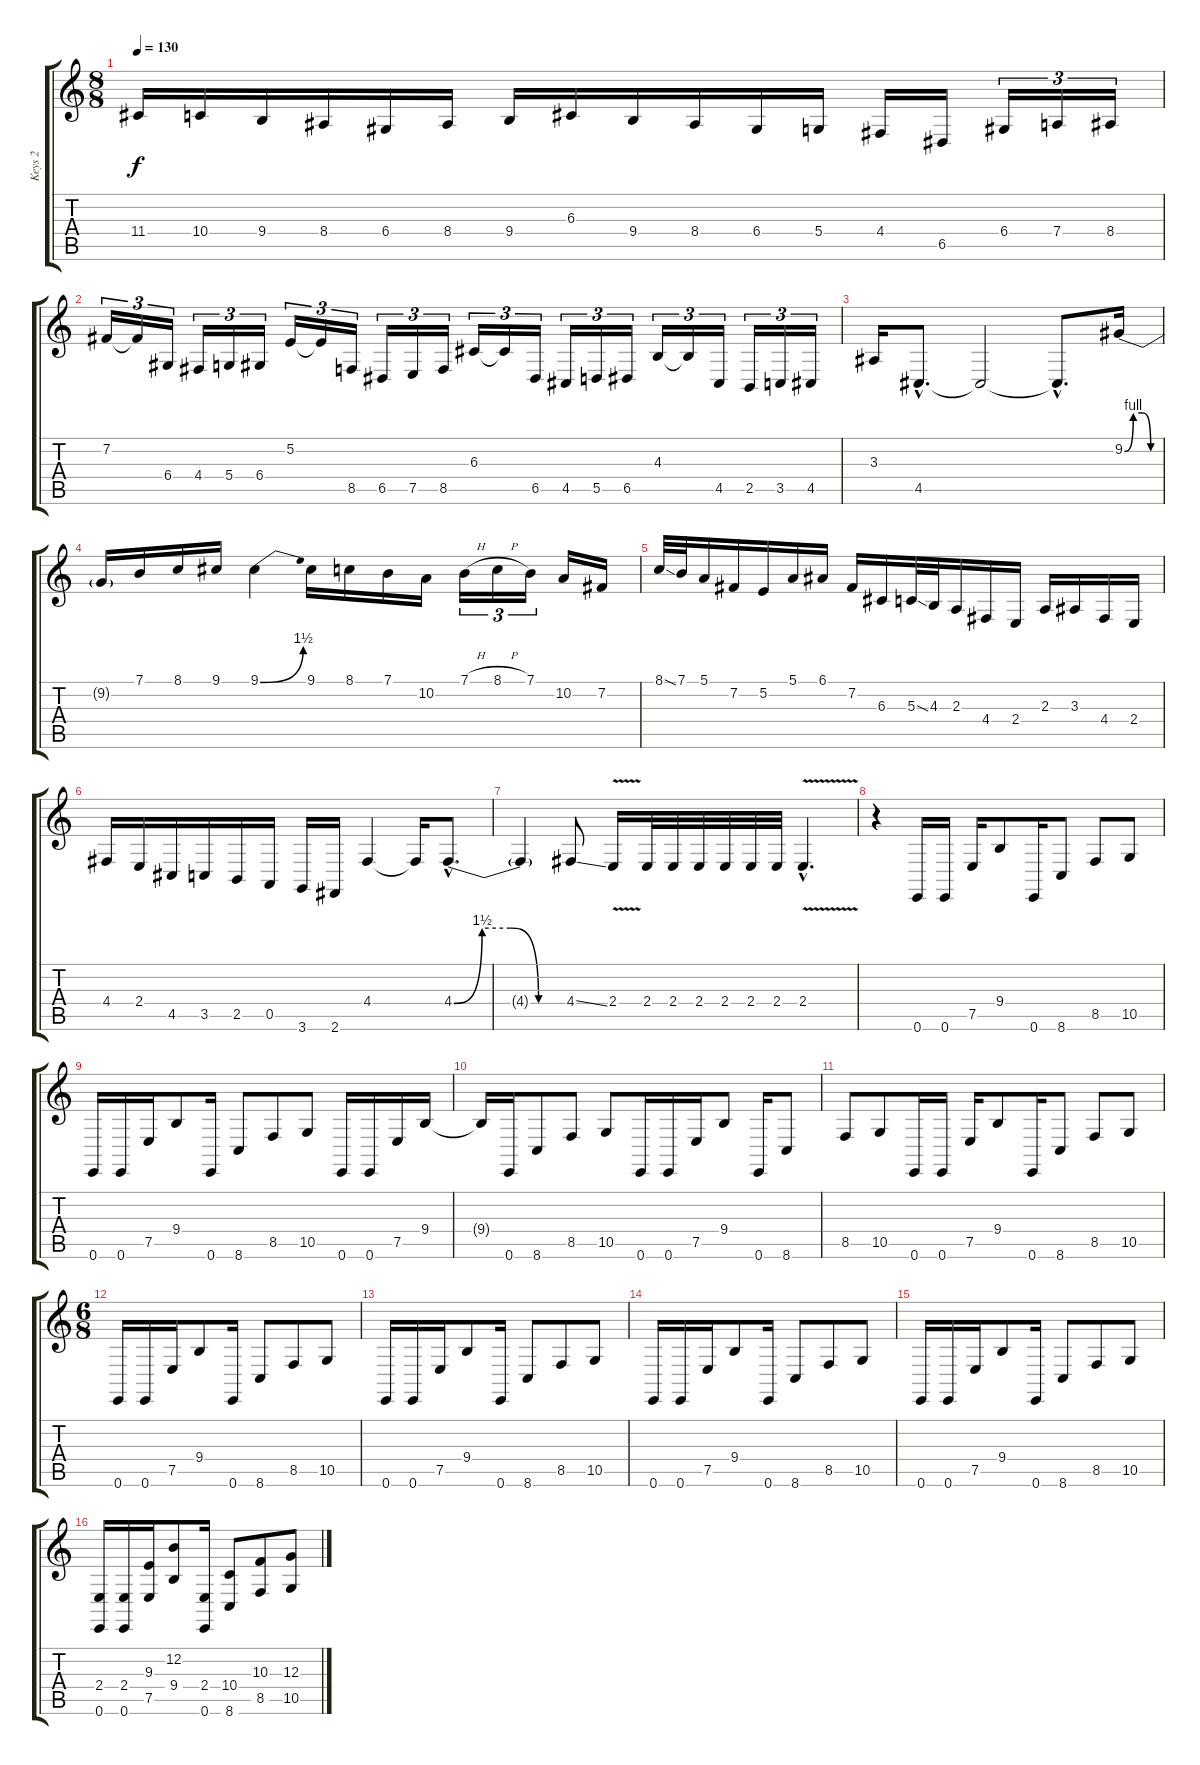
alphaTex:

\track ("Keys 2" "Keys 2") {instrument rockorgan}
\staff {score tabs}
\tuning (E4 B3 G3 D3 A2 E2) {hide}
\ts (8 8)
\tempo 130
\clef g2
\ks c
11.4.16{dy f} 10.4.16 9.4.16 8.4.16 6.4.16 8.4.16 9.4.16 6.3.16 9.4.16 8.4.16 6.4.16 5.4.16 4.4.16 6.5.16 6.4.16{tu (3 2)} 7.4.16{tu (3 2)} 8.4.16{tu (3 2)} |
7.2.16{tu (3 2)} 7.2{t}.16{tu (3 2)} 6.4.16{tu (3 2)} 4.4.16{tu (3 2)} 5.4.16{tu (3 2)} 6.4.16{tu (3 2)} 5.2.16{tu (3 2)} 5.2{t}.16{tu (3 2)} 8.5.16{tu (3 2)} 6.5.16{tu (3 2)} 7.5.16{tu (3 2)} 8.5.16{tu (3 2)} 6.3.16{tu (3 2)} 6.3{t}.16{tu (3 2)} 6.5.16{tu (3 2)} 4.5.16{tu (3 2)} 5.5.16{tu (3 2)} 6.5.16{tu (3 2)} 4.3.16{tu (3 2)} 4.3{t}.16{tu (3 2)} 4.5.16{tu (3 2)} 2.5.16{tu (3 2)} 3.5.16{tu (3 2)} 4.5.16{tu (3 2)} |
3.3.16 4.5{hac}.8{d} 4.5{t}.2 4.5{hac t}.8{d} 9.2{be (custom 0 0 15 4 30 4 45 0 60 0)}.16 |
9.2{t}.16 7.1.16 8.1.16 9.1.16 9.1{be (bend 0 0 60 6)}.4 9.1.16 8.1.16 7.1.16 10.2.16 7.1{h}.16{tu (3 2)} 8.1{h}.16{tu (3 2)} 7.1.16{tu (3 2)} 10.2.16 7.2.16 |
8.1{ss}.32 7.1.32 5.1.16 7.2.16 5.2.16 5.1.16 6.1.16 7.2.16 6.3.16 5.3{ss}.32 4.3.32 2.3.16 4.4.16 2.4.16 2.3.16 3.3.16 4.4.16 2.4.16 |
4.4.16 2.4.16 4.5.16 3.5.16 2.5.16 0.5.16 3.6.16 2.6.16 4.4.4 4.4{t}.16 4.4{be (custom 0 0 15 6 30 6 45 0 60 0) hac}.8{d} |
4.4{t}.4 4.4{ss}.8 2.4{v}.16 2.4.32 2.4.32 2.4.32 2.4.32 2.4.32 2.4.32 2.4{v hac}.4{d} |
r.4 0.6.16 0.6.16 7.5.16 9.4.8 0.6.16 8.6.8 8.5.8 10.5.8 |
0.6.16 0.6.16 7.5.16 9.4.8 0.6.16 8.6.8 8.5.8 10.5.8 0.6.16 0.6.16 7.5.16 9.4.16 |
9.4{t}.16 0.6.16 8.6.8 8.5.8 10.5.8 0.6.16 0.6.16 7.5.16 9.4.8 0.6.16 8.6.8 |
8.5.8 10.5.8 0.6.16 0.6.16 7.5.16 9.4.8 0.6.16 8.6.8 8.5.8 10.5.8 |
\ts (6 8)
0.6.16 0.6.16 7.5.16 9.4.8 0.6.16 8.6.8 8.5.8 10.5.8 |
0.6.16 0.6.16 7.5.16 9.4.8 0.6.16 8.6.8 8.5.8 10.5.8 |
0.6.16 0.6.16 7.5.16 9.4.8 0.6.16 8.6.8 8.5.8 10.5.8 |
0.6.16 0.6.16 7.5.16 9.4.8 0.6.16 8.6.8 8.5.8 10.5.8 |
(2.4 0.6).16 (2.4 0.6).16 (9.3 7.5).16 (12.2 9.4).8 (2.4 0.6).16 (10.4 8.6).8 (10.3 8.5).8 (12.3 10.5).8
